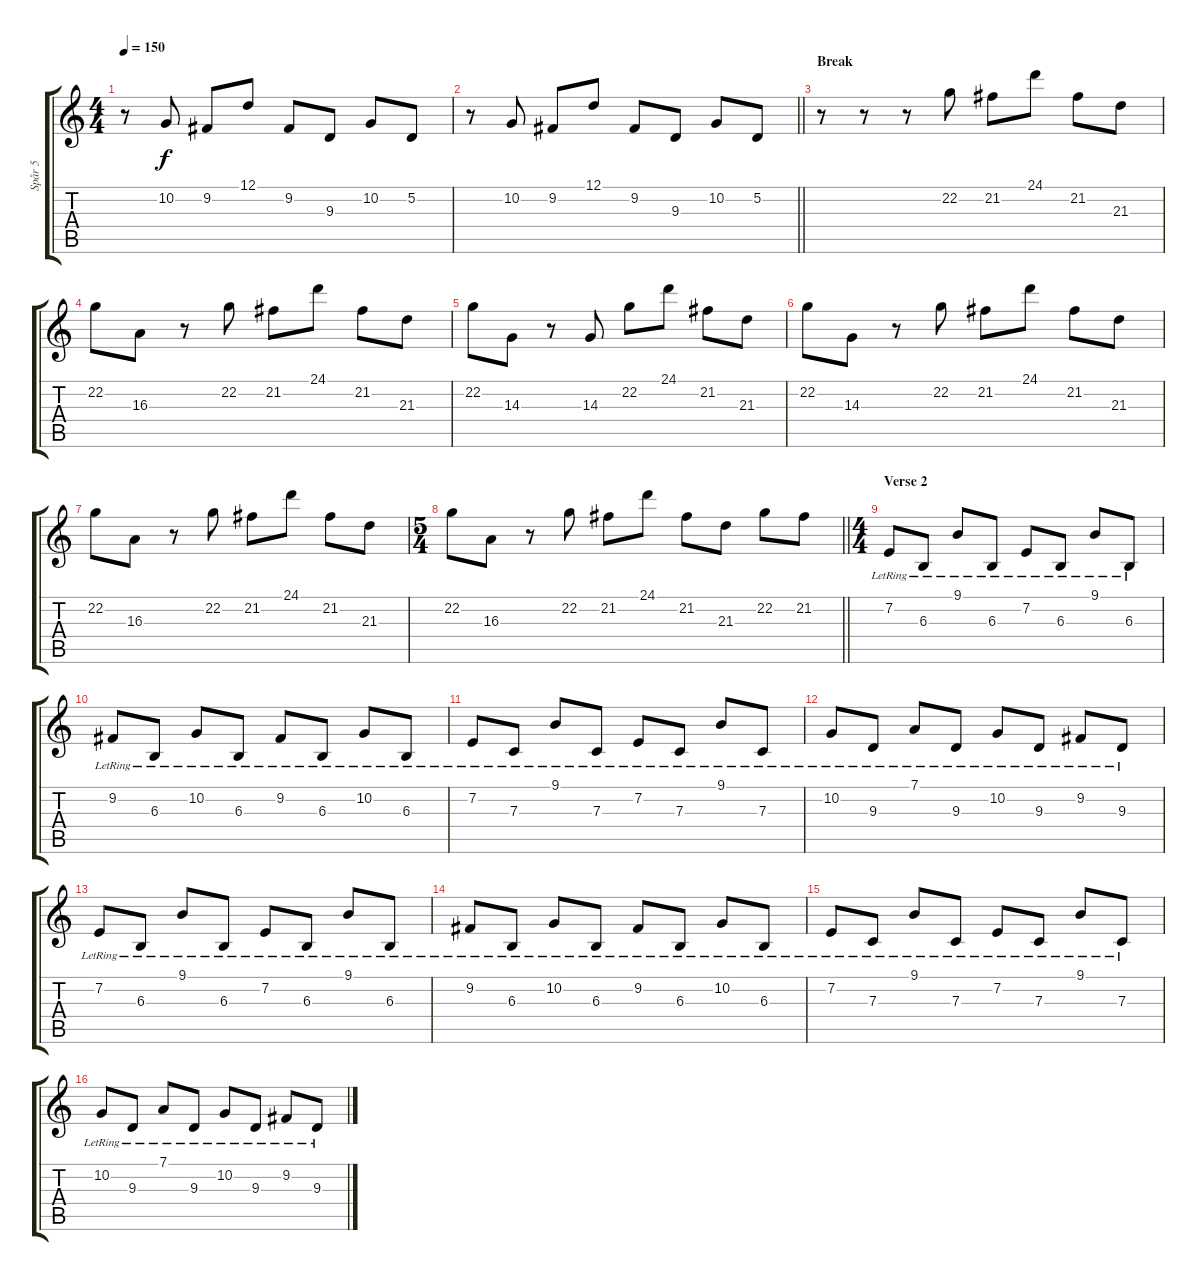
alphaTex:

\track ("Spår 5" "Spår 5") {instrument acousticgrandpiano}
\staff {score tabs}
\tuning (D4 A3 F3 C3 G2 C2) {hide}
\ts (4 4)
\tempo 150
\clef g2
\ks c
r.8{dy f} 10.2.8 9.2.8 12.1.8 9.2.8 9.3.8 10.2.8 5.2.8 |
\barLineRight lightlight
r.8 10.2.8 9.2.8 12.1.8 9.2.8 9.3.8 10.2.8 5.2.8 |
\section ("" "Break")
r.8 r.8 r.8{instrument acousticgrandpiano} 22.2.8 21.2.8 24.1.8 21.2.8 21.3.8 |
22.2.8 16.3.8 r.8 22.2.8 21.2.8 24.1.8 21.2.8 21.3.8 |
22.2.8 14.3.8 r.8 14.3.8 22.2.8 24.1.8 21.2.8 21.3.8 |
22.2.8 14.3.8 r.8 22.2.8 21.2.8 24.1.8 21.2.8 21.3.8 |
22.2.8 16.3.8 r.8 22.2.8 21.2.8 24.1.8 21.2.8 21.3.8 |
\ts (5 4)
\barLineRight lightlight
22.2.8 16.3.8 r.8 22.2.8 21.2.8 24.1.8 21.2.8 21.3.8 22.2.8 21.2.8 |
\ts (4 4)
\section ("" "Verse 2")
7.2{lr}.8 6.3{lr}.8 9.1{lr}.8 6.3{lr}.8 7.2{lr}.8 6.3{lr}.8 9.1{lr}.8 6.3{lr}.8 |
9.2{lr}.8 6.3{lr}.8 10.2{lr}.8 6.3{lr}.8 9.2{lr}.8 6.3{lr}.8 10.2{lr}.8 6.3{lr}.8 |
7.2{lr}.8 7.3{lr}.8 9.1{lr}.8 7.3{lr}.8 7.2{lr}.8 7.3{lr}.8 9.1{lr}.8 7.3{lr}.8 |
10.2{lr}.8 9.3{lr}.8 7.1{lr}.8 9.3{lr}.8 10.2{lr}.8 9.3{lr}.8 9.2{lr}.8 9.3{lr}.8 |
7.2{lr}.8 6.3{lr}.8 9.1{lr}.8 6.3{lr}.8 7.2{lr}.8 6.3{lr}.8 9.1{lr}.8 6.3{lr}.8 |
9.2{lr}.8 6.3{lr}.8 10.2{lr}.8 6.3{lr}.8 9.2{lr}.8 6.3{lr}.8 10.2{lr}.8 6.3{lr}.8 |
7.2{lr}.8 7.3{lr}.8 9.1{lr}.8 7.3{lr}.8 7.2{lr}.8 7.3{lr}.8 9.1{lr}.8 7.3{lr}.8 |
10.2{lr}.8 9.3{lr}.8 7.1{lr}.8 9.3{lr}.8 10.2{lr}.8 9.3{lr}.8 9.2{lr}.8 9.3{lr}.8
